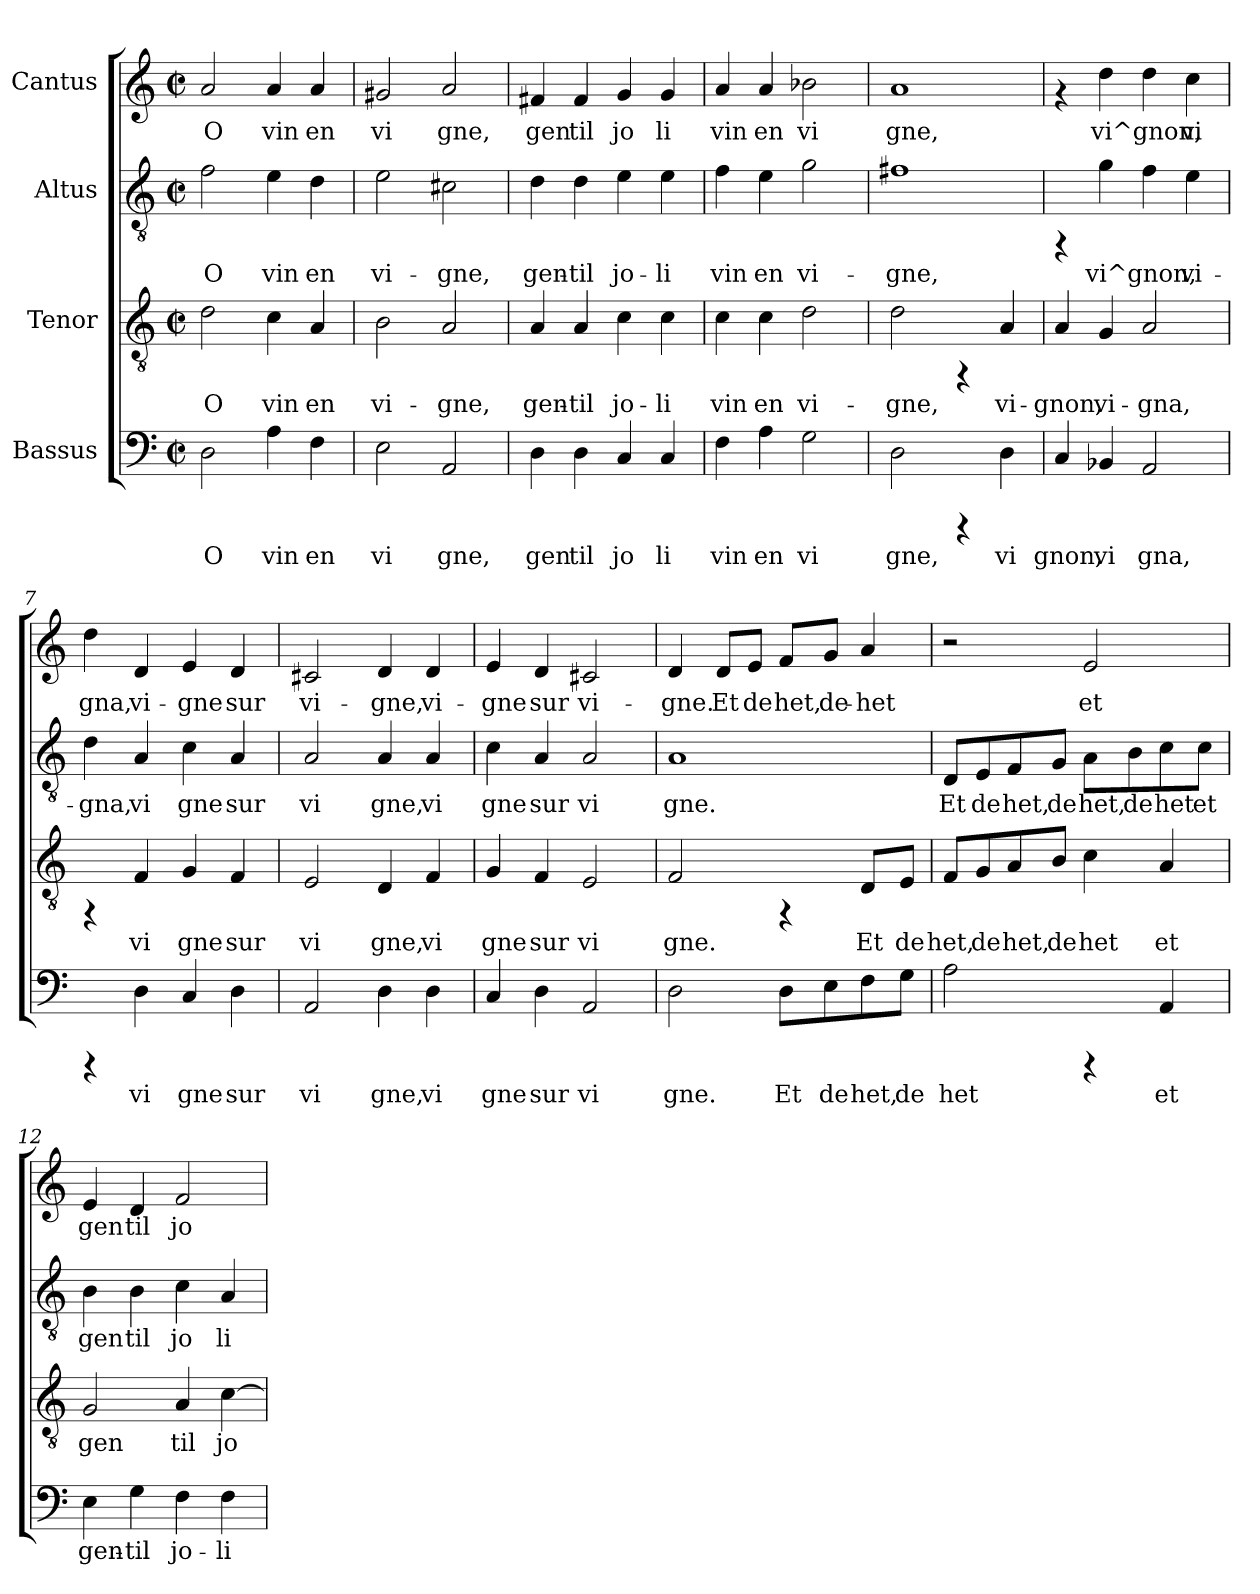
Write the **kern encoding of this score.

**kern	**text	**kern	**text	**kern	**text	**kern	**text
*part4	*part4	*part3	*part3	*part2	*part2	*part1	*part1
*staff4	*staff4	*staff3	*staff3	*staff2	*staff2	*staff1	*staff1
*I"Bassus	*	*I"Tenor	*	*I"Altus	*	*I"Cantus	*
!!LO:PB:g=z
*stria5	*	*stria5	*	*stria5	*	*stria5	*
*clefF4	*	*clefGv2	*	*clefGv2	*	*clefG2	*
*k[]	*	*k[]	*	*k[]	*	*k[]	*
*C:	*	*C:	*	*C:	*	*C:	*
*M2/2	*	*M2/2	*	*M2/2	*	*M2/2	*
*met(c|)	*	*met(c|)	*	*met(c|)	*	*met(c|)	*
=1	=1	=1	=1	=1	=1	=1	=1
!	!LO:LY:b:cj	!	!LO:LY:b:cj	!	!LO:LY:b:cj	!	!LO:LY:b:cj
2D\	O	2d\	O	2f\	O	2a/	O
!	!LO:LY:b:cj	!	!LO:LY:b:cj	!	!LO:LY:b:cj	!	!LO:LY:b:cj
4A\	vin	4c\	vin	4e\	vin	4a/	vin
!	!LO:LY:b:cj	!	!LO:LY:b:cj	!	!LO:LY:b:cj	!	!LO:LY:b:cj
4F\	en	4A/	en	4d\	en	4a/	en
=2	=2	=2	=2	=2	=2	=2	=2
!	!LO:LY:b:cj	!	!LO:LY:b:cj	!	!LO:LY:b:cj	!	!LO:LY:b:cj
2E\	vi	2B\	vi-	2e\	vi-	2g#X/	vi
!	!LO:LY:b:cj	!	!LO:LY:b:cj	!	!LO:LY:b:cj	!	!LO:LY:b:cj
2AA/	gne,	2A/	-gne,	2c#X\	-gne,	2a/	gne,
=3	=3	=3	=3	=3	=3	=3	=3
!	!LO:LY:b:cj	!	!LO:LY:b:cj	!	!LO:LY:b:cj	!	!LO:LY:b:cj
4D\	gen	4A/	gen-	4d\	gen-	4f#X/	gen
!	!LO:LY:b:cj	!	!LO:LY:b:cj	!	!LO:LY:b:cj	!	!LO:LY:b:cj
4D\	til	4A/	-til	4d\	-til	4f#/	til
!	!LO:LY:b:cj	!	!LO:LY:b:cj	!	!LO:LY:b:cj	!	!LO:LY:b:cj
4C/	jo	4c\	jo-	4e\	jo-	4g/	jo
!	!LO:LY:b:cj	!	!LO:LY:b:cj	!	!LO:LY:b:cj	!	!LO:LY:b:cj
4C/	li	4c\	-li	4e\	-li	4g/	li
=4	=4	=4	=4	=4	=4	=4	=4
!	!LO:LY:b:cj	!	!LO:LY:b:cj	!	!LO:LY:b:cj	!	!LO:LY:b:cj
4F\	vin	4c\	vin	4f\	vin	4a/	vin
!	!LO:LY:b:cj	!	!LO:LY:b:cj	!	!LO:LY:b:cj	!	!LO:LY:b:cj
4A\	en	4c\	en	4e\	en	4a/	en
!	!LO:LY:b:cj	!	!LO:LY:b:cj	!	!LO:LY:b:cj	!	!LO:LY:b:cj
2G\	vi	2d\	vi-	2g\	vi-	2b-X\	vi
=5	=5	=5	=5	=5	=5	=5	=5
!	!LO:LY:b:cj	!	!LO:LY:b:cj	!	!LO:LY:b:cj	!	!LO:LY:b:cj
2D\	gne,	2d\	-gne,	1f#X	-gne,	1a	gne,
4rCCC	.	4rFF	.	.	.	.	.
!	!LO:LY:b:cj	!	!LO:LY:b:cj	!	!	!	!
4D\	vi	4A/	vi-	.	.	.	.
=6	=6	=6	=6	=6	=6	=6	=6
!	!LO:LY:b:cj	!	!LO:LY:b:cj	!	!	!	!
4C/	gnon,	4A/	-gnon,	4rFF	.	4rf	.
!	!LO:LY:b:cj	!	!LO:LY:b:cj	!	!LO:LY:b:cj	!	!LO:LY:b:cj
4BB-/	vi	4G/	vi-	4g\	vi^gnon,-	4dd\	vi^gnon,
!	!LO:LY:b:cj	!	!LO:LY:b:cj	!	!LO:LY:b:cj	!	!LO:LY:b:cj
2AA/	gna,	2A/	-gna,	4f\	--	4dd\	.
!	!	!	!	!	!LO:LY:b:cj	!	!LO:LY:b:cj
.	.	.	.	4e\	-vi-	4cc\	vi
!!LO:LB:g=z
=7	=7	=7	=7	=7	=7	=7	=7
!	!	!	!	!	!LO:LY:b:cj	!	!LO:LY:b:cj
4rCCC	.	4rFF	.	4d\	-gna,	4dd\	gna,
!	!LO:LY:b:cj	!	!LO:LY:b:cj	!	!LO:LY:b:cj	!	!LO:LY:b:cj
4D\	vi	4F/	vi	4A/	vi	4d/	vi-
!	!LO:LY:b:cj	!	!LO:LY:b:cj	!	!LO:LY:b:cj	!	!LO:LY:b:cj
4C/	gne	4G/	gne	4c\	gne	4e/	-gne
!	!LO:LY:b:cj	!	!LO:LY:b:cj	!	!LO:LY:b:cj	!	!LO:LY:b:cj
4D\	sur	4F/	sur	4A/	sur	4d/	sur
=8	=8	=8	=8	=8	=8	=8	=8
!	!LO:LY:b:cj	!	!LO:LY:b:cj	!	!LO:LY:b:cj	!	!LO:LY:b:cj
2AA/	vi	2E/	vi	2A/	vi	2c#X/	vi-
!	!LO:LY:b:cj	!	!LO:LY:b:cj	!	!LO:LY:b:cj	!	!LO:LY:b:cj
4D\	gne,	4D/	gne,	4A/	gne,	4d/	-gne,
!	!LO:LY:b:cj	!	!LO:LY:b:cj	!	!LO:LY:b:cj	!	!LO:LY:b:cj
4D\	vi	4F/	vi	4A/	vi	4d/	vi-
=9	=9	=9	=9	=9	=9	=9	=9
!	!LO:LY:b:cj	!	!LO:LY:b:cj	!	!LO:LY:b:cj	!	!LO:LY:b:cj
4C/	gne	4G/	gne	4c\	gne	4e/	-gne
!	!LO:LY:b:cj	!	!LO:LY:b:cj	!	!LO:LY:b:cj	!	!LO:LY:b:cj
4D\	sur	4F/	sur	4A/	sur	4d/	sur
!	!LO:LY:b:cj	!	!LO:LY:b:cj	!	!LO:LY:b:cj	!	!LO:LY:b:cj
2AA/	vi	2E/	vi	2A/	vi	2c#X/	vi-
=10	=10	=10	=10	=10	=10	=10	=10
!	!LO:LY:b:cj	!	!LO:LY:b:cj	!	!LO:LY:b:cj	!	!LO:LY:b:cj
2D\	gne.	2F/	gne.	1A	gne.	4d/	-gne.
!	!	!	!	!	!	!	!LO:LY:b:cj
.	.	.	.	.	.	8d/L	Et
!	!	!	!	!	!	!	!LO:LY:b:cj
.	.	.	.	.	.	8e/J	de
!	!LO:LY:b:cj	!	!	!	!	!	!LO:LY:b:cj
8D\L	Et	4rFF	.	.	.	8f/L	het,
!	!LO:LY:b:cj	!	!	!	!	!	!LO:LY:b:cj
8E\	de	.	.	.	.	8g/J	de-
!	!LO:LY:b:cj	!	!LO:LY:b:cj	!	!	!	!LO:LY:b:cj
8F\	het,	8D/L	Et	.	.	4a/	-het
!	!LO:LY:b:cj	!	!LO:LY:b:cj	!	!	!	!
8G\J	de	8E/J	de	.	.	.	.
=11	=11	=11	=11	=11	=11	=11	=11
!	!LO:LY:b:cj	!	!LO:LY:b:cj	!	!LO:LY:b:cj	!	!
2A\	het	8F/L	het,	8D/L	Et	2r	.
!	!	!	!LO:LY:b:cj	!	!LO:LY:b:cj	!	!
.	.	8G/	de	8E/	de	.	.
!	!	!	!LO:LY:b:cj	!	!LO:LY:b:cj	!	!
.	.	8A/	het,	8F/	het,	.	.
!	!	!	!LO:LY:b:cj	!	!LO:LY:b:cj	!	!
.	.	8B/J	de	8G/J	de	.	.
!	!	!	!LO:LY:b:cj	!	!LO:LY:b:cj	!	!LO:LY:b:cj
4rCCC	.	4c\	het	8A\L	het,	2e/	et
!	!	!	!	!	!LO:LY:b:cj	!	!
.	.	.	.	8B\	de	.	.
!	!LO:LY:b:cj	!	!LO:LY:b:cj	!	!LO:LY:b:cj	!	!
4AA/	et	4A/	et	8c\	het	.	.
!	!	!	!	!	!LO:LY:b:cj	!	!
.	.	.	.	8c\J	et	.	.
!!LO:PB:g=z
=12	=12	=12	=12	=12	=12	=12	=12
!	!LO:LY:b:cj	!	!LO:LY:b:cj	!	!LO:LY:b:cj	!	!LO:LY:b:cj
4E\	gen-	2G/	gen	4B\	gen	4e/	gen
!	!LO:LY:b:cj	!	!	!	!LO:LY:b:cj	!	!LO:LY:b:cj
4G\	-til	.	.	4B\	til	4d/	til
!	!LO:LY:b:cj	!	!LO:LY:b:cj	!	!LO:LY:b:cj	!	!LO:LY:b:cj
4F\	jo-	4A/	til	4c\	jo	2f/	jo
!	!LO:LY:b:cj	!	!LO:LY:b:cj	!	!LO:LY:b:cj	!	!
4F\	-li	[>4c\	jo	4A/	li	.	.
=	=	=	=	=	=	=	=
*-	*-	*-	*-	*-	*-	*-	*-
